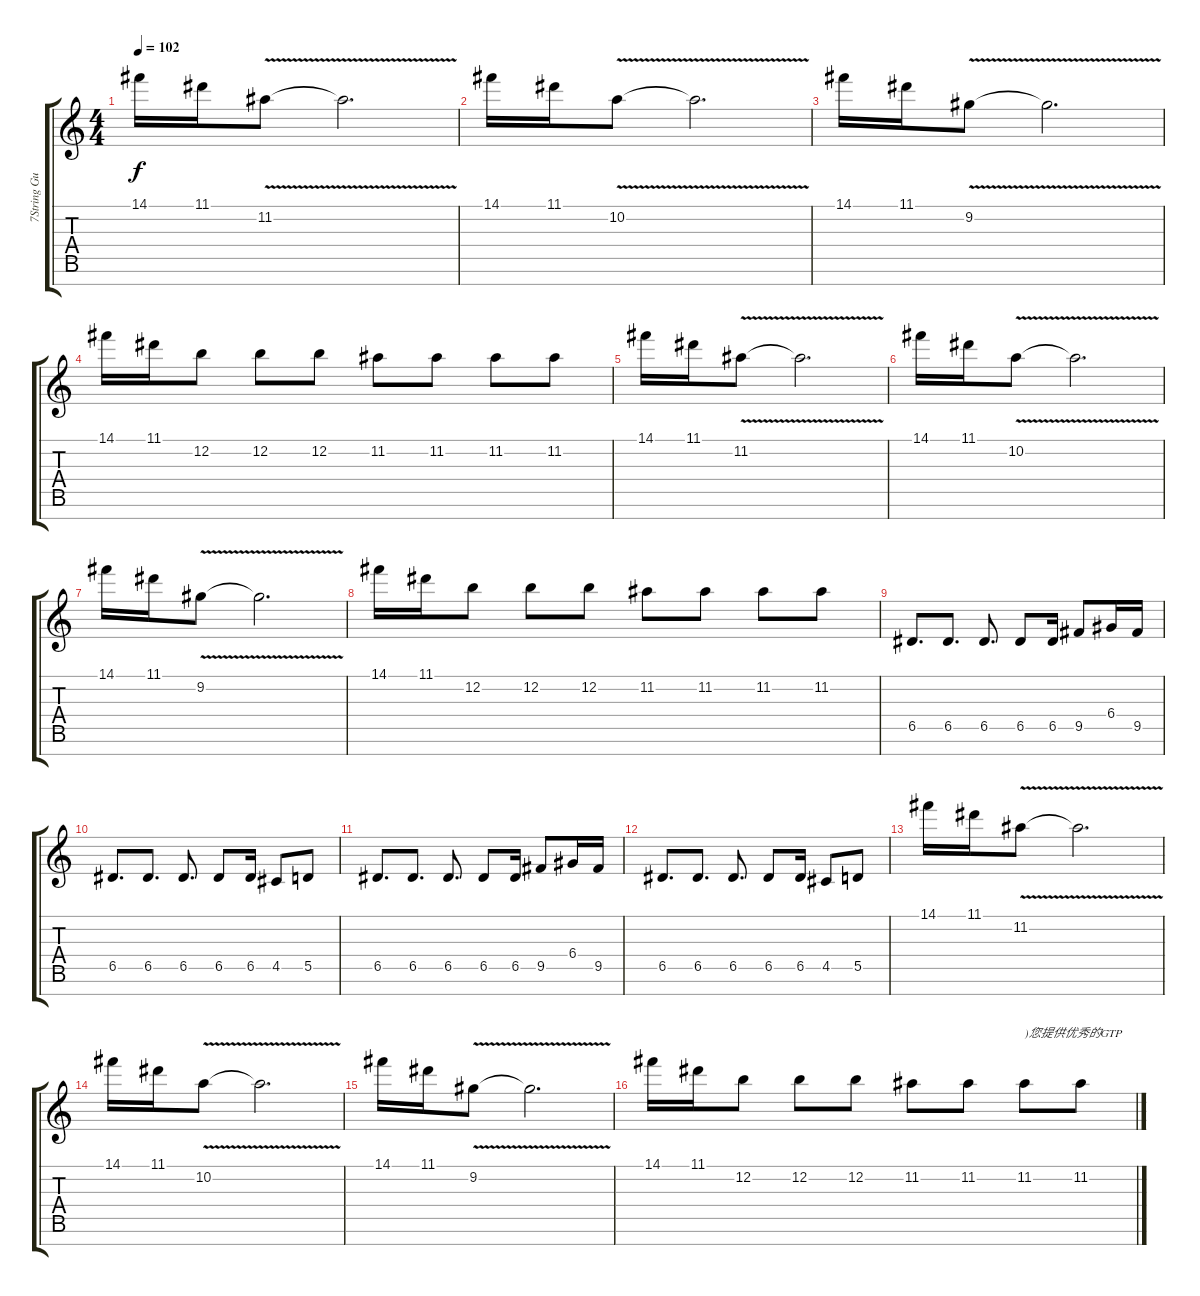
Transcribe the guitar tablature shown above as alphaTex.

\track ("7String Guitar" "7String Gu") {instrument electricguitarjazz}
\staff {score tabs}
\tuning (E4 B3 G3 D3 A2 E2 B1) {hide}
\ts (4 4)
\tempo 102
\clef g2
\ks c
14.1.16{dy f} 11.1.16 11.2{v}.8 11.2{t}.2{d} |
14.1.16 11.1.16 10.2{v}.8 10.2{t}.2{d} |
14.1.16 11.1.16 9.2{v}.8 9.2{t}.2{d} |
14.1.16 11.1.16 12.2.8 12.2.8 12.2.8 11.2.8 11.2.8 11.2.8 11.2.8 |
14.1.16 11.1.16 11.2{v}.8 11.2{t}.2{d} |
14.1.16 11.1.16 10.2{v}.8 10.2{t}.2{d} |
14.1.16 11.1.16 9.2{v}.8 9.2{t}.2{d} |
14.1.16 11.1.16 12.2.8 12.2.8 12.2.8 11.2.8 11.2.8 11.2.8 11.2.8 |
6.5.8{d} 6.5.8{d} 6.5.8{d} 6.5.8 6.5.16 9.5.8 6.4.16 9.5.16 |
6.5.8{d} 6.5.8{d} 6.5.8{d} 6.5.8 6.5.16 4.5.8 5.5.8 |
6.5.8{d} 6.5.8{d} 6.5.8{d} 6.5.8 6.5.16 9.5.8 6.4.16 9.5.16 |
6.5.8{d} 6.5.8{d} 6.5.8{d} 6.5.8 6.5.16 4.5.8 5.5.8 |
14.1.16 11.1.16 11.2{v}.8 11.2{t}.2{d} |
14.1.16 11.1.16 10.2{v}.8 10.2{t}.2{d} |
14.1.16 11.1.16 9.2{v}.8 9.2{t}.2{d} |
14.1.16 11.1.16 12.2.8 12.2.8 12.2.8 11.2.8 11.2.8 11.2.8{txt ")您提供优秀的GTP"} 11.2.8
